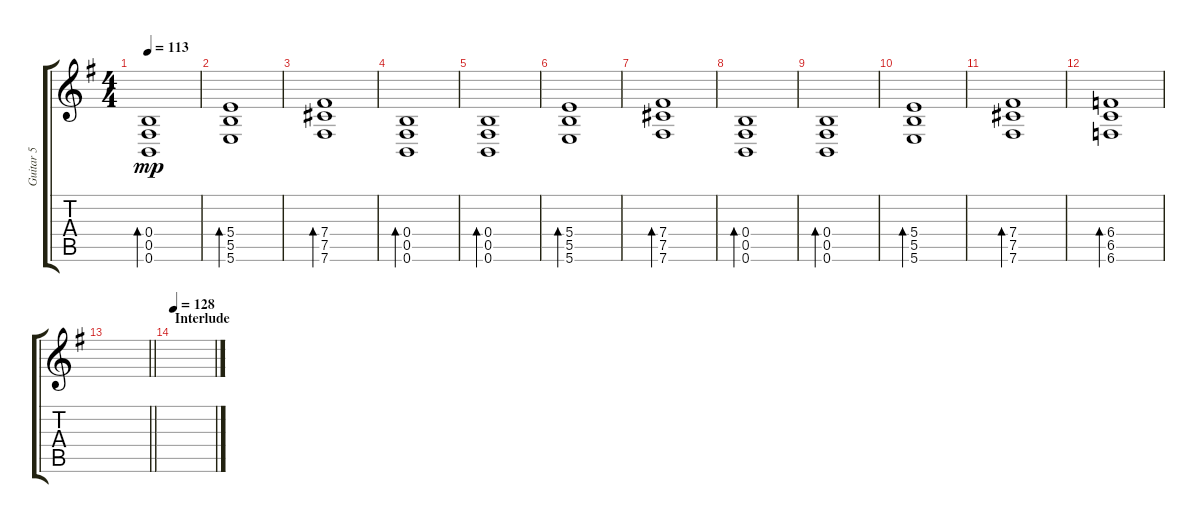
\track ("Guitar 5" "Guitar 5") {instrument acousticguitarsteel}
\staff {score tabs}
\tuning (Db4 Ab3 E3 B2 Gb2 B1) {hide}
\ts (4 4)
\tempo 113
\clef g2
\ks g
(0.4 0.5 0.6).1{bd 240 dy mp} |
(5.4 5.5 5.6).1{bd 240} |
(7.4 7.5 7.6).1{bd 240} |
(0.4 0.5 0.6).1{bd 240} |
(0.4 0.5 0.6).1{bd 240} |
(5.4 5.5 5.6).1{bd 240} |
(7.4 7.5 7.6).1{bd 240} |
(0.4 0.5 0.6).1{bd 240} |
(0.4 0.5 0.6).1{bd 240} |
(5.4 5.5 5.6).1{bd 240} |
(7.4 7.5 7.6).1{bd 240} |
(6.4 6.5 6.6).1{bd 240} |
\barLineRight lightlight
|
\section ("" "Interlude")
\tempo 128
